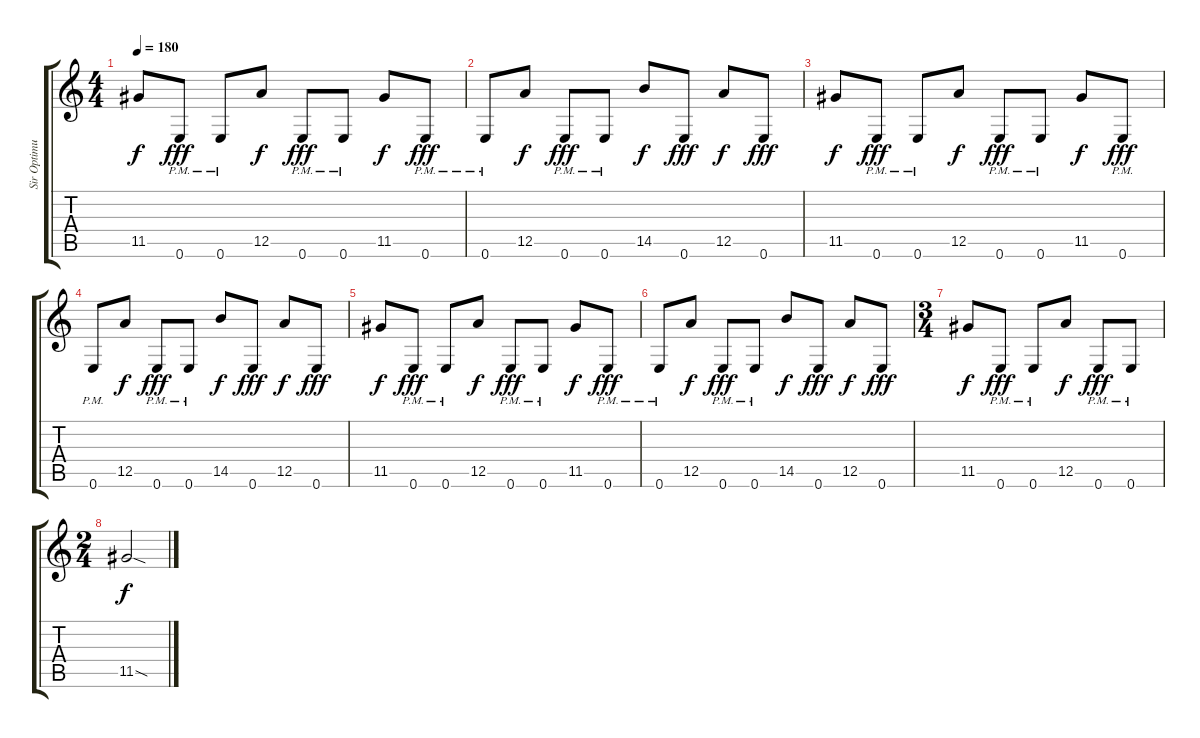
\track ("Sir Optimus Prime" "Sir Optimu") {instrument distortionguitar}
\staff {score tabs}
\tuning (E4 B3 G3 D3 A2 E2) {hide}
\ts (4 4)
\tempo 180
\clef g2
\ks c
11.5.8{dy f} 0.6{pm}.8{dy fff} 0.6{pm}.8 12.5.8{dy f} 0.6{pm}.8{dy fff} 0.6{pm}.8 11.5.8{dy f} 0.6{pm}.8{dy fff} |
0.6{pm}.8 12.5.8{dy f} 0.6{pm}.8{dy fff} 0.6{pm}.8 14.5.8{dy f} 0.6.8{dy fff} 12.5.8{dy f} 0.6.8{dy fff} |
11.5.8{dy f} 0.6{pm}.8{dy fff} 0.6{pm}.8 12.5.8{dy f} 0.6{pm}.8{dy fff} 0.6{pm}.8 11.5.8{dy f} 0.6{pm}.8{dy fff} |
0.6{pm}.8 12.5.8{dy f} 0.6{pm}.8{dy fff} 0.6{pm}.8 14.5.8{dy f} 0.6.8{dy fff} 12.5.8{dy f} 0.6.8{dy fff} |
11.5.8{dy f} 0.6{pm}.8{dy fff} 0.6{pm}.8 12.5.8{dy f} 0.6{pm}.8{dy fff} 0.6{pm}.8 11.5.8{dy f} 0.6{pm}.8{dy fff} |
0.6{pm}.8 12.5.8{dy f} 0.6{pm}.8{dy fff} 0.6{pm}.8 14.5.8{dy f} 0.6.8{dy fff} 12.5.8{dy f} 0.6.8{dy fff} |
\ts (3 4)
11.5.8{dy f} 0.6{pm}.8{dy fff} 0.6{pm}.8 12.5.8{dy f} 0.6{pm}.8{dy fff} 0.6{pm}.8 |
\ts (2 4)
11.5{sod}.2{dy f}
